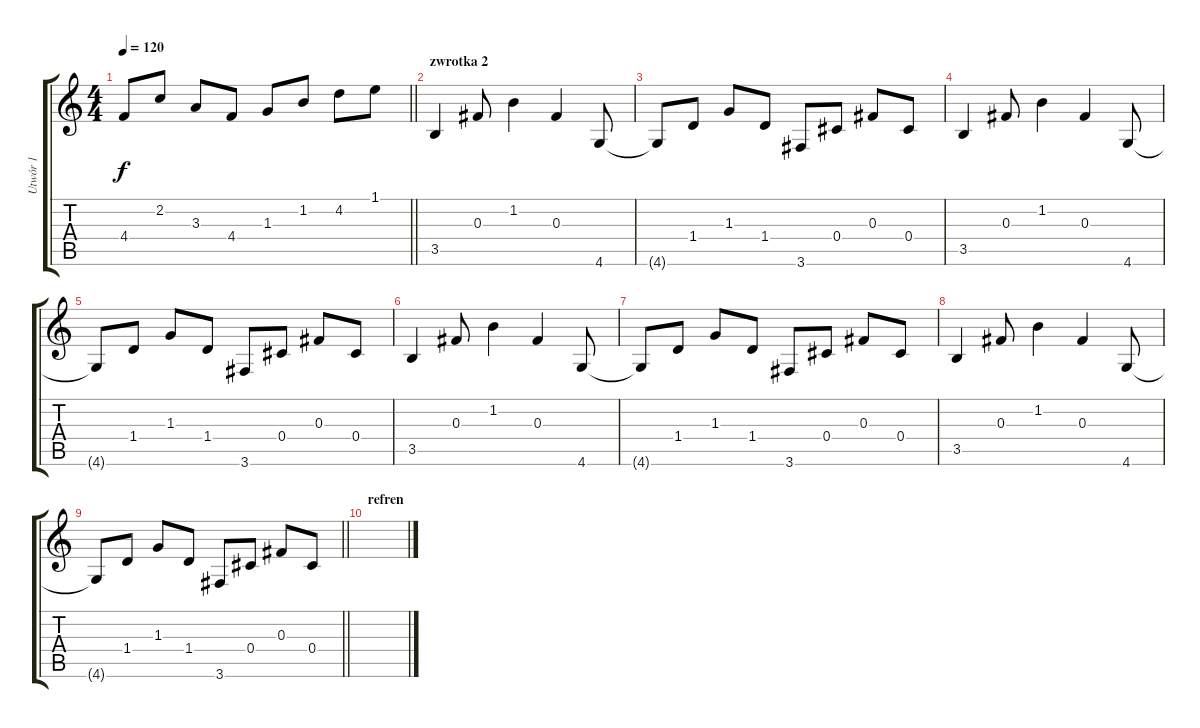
\track ("Utwór 1" "Utwór 1") {instrument electricguitarclean}
\staff {score tabs}
\tuning (Eb4 Bb3 Gb3 Db3 Ab2 Eb2) {hide}
\ts (4 4)
\tempo 120
\clef g2
\barLineRight lightlight
\ks c
4.4{t}.8{dy f} 2.2.8 3.3.8 4.4.8 1.3.8 1.2.8 4.2.8 1.1.8 |
\section ("" "zwrotka 2")
3.5.4 0.3.8 1.2.4 0.3.4 4.6.8 |
4.6{t}.8 1.4.8 1.3.8 1.4.8 3.6.8 0.4.8 0.3.8 0.4.8 |
3.5.4 0.3.8 1.2.4 0.3.4 4.6.8 |
4.6{t}.8 1.4.8 1.3.8 1.4.8 3.6.8 0.4.8 0.3.8 0.4.8 |
3.5.4 0.3.8 1.2.4 0.3.4 4.6.8 |
4.6{t}.8 1.4.8 1.3.8 1.4.8 3.6.8 0.4.8 0.3.8 0.4.8 |
3.5.4 0.3.8 1.2.4 0.3.4 4.6.8 |
\barLineRight lightlight
4.6{t}.8 1.4.8 1.3.8 1.4.8 3.6.8 0.4.8 0.3.8 0.4.8 |
\section ("" "refren")
